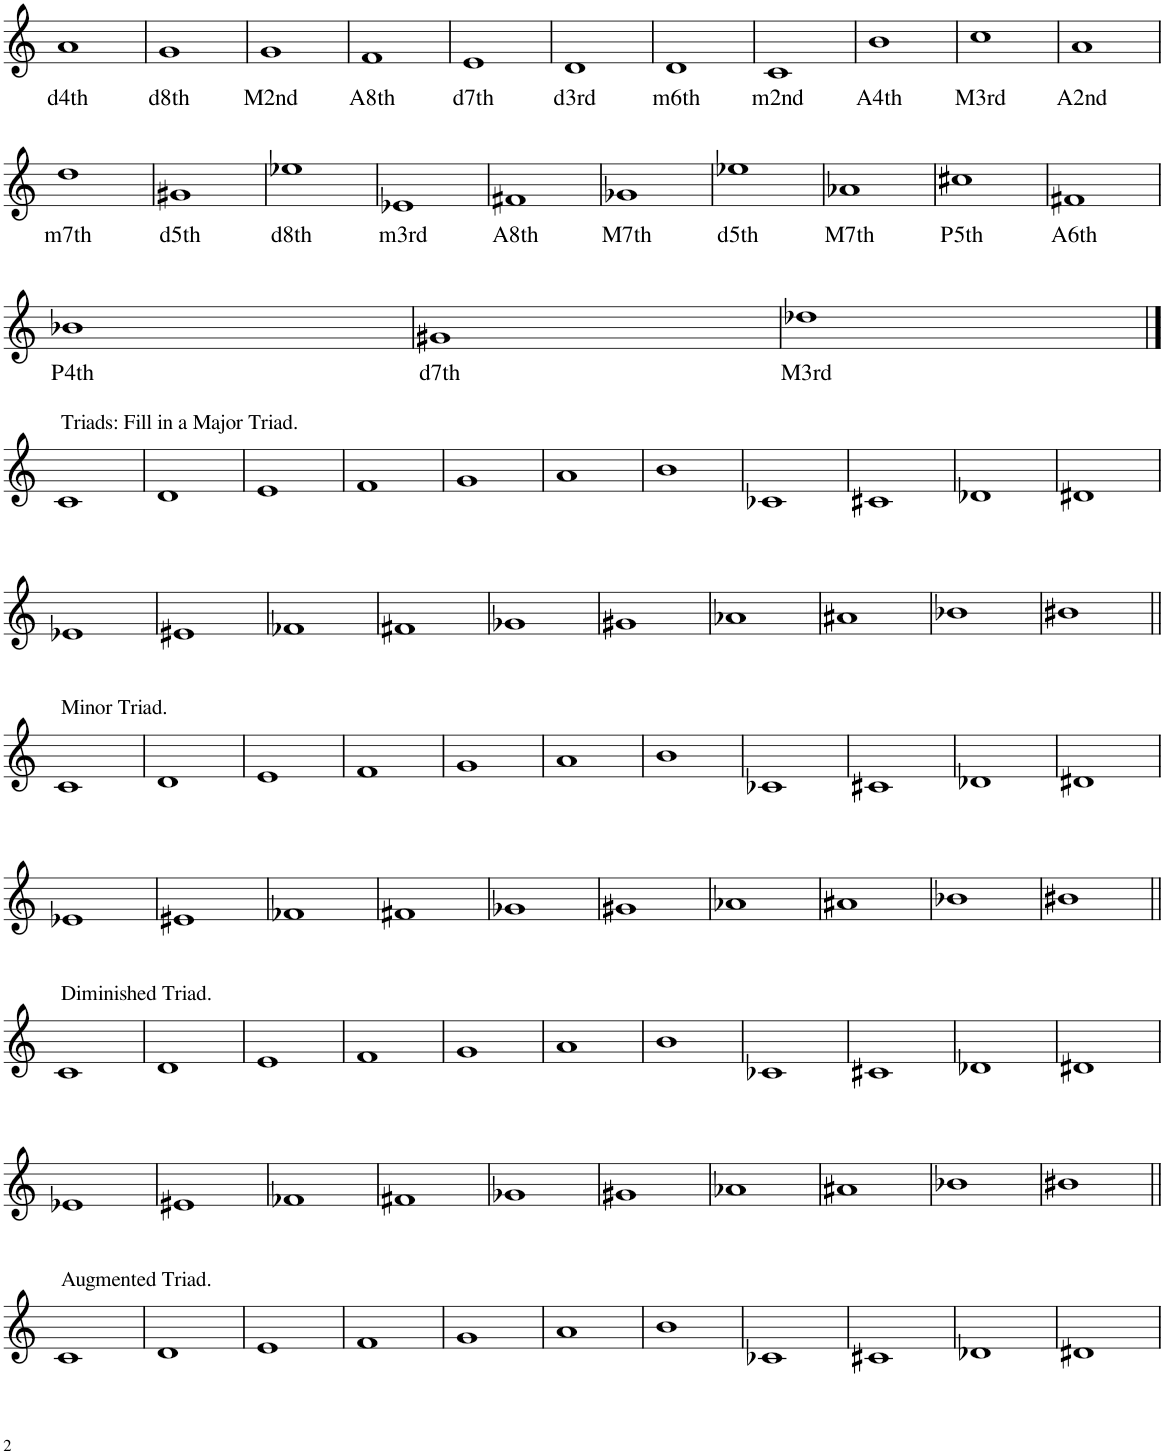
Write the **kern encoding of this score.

**kern	**text
*part1	*part1
*staff1	*staff1
*I"Voice	*
!!LO:PB:g=z
*clefG2	*
*k[]	*
*M4/4	*
=106	=106
!	!LO:LY:b
1a	d4th
=107	=107
!	!LO:LY:b
1g	d8th
=108	=108
!	!LO:LY:b
1g	M2nd
=109	=109
!	!LO:LY:b
1f	A8th
=110	=110
!	!LO:LY:b
1e	d7th
=111	=111
!	!LO:LY:b
1d	d3rd
=112	=112
!	!LO:LY:b
1d	m6th
=113	=113
!	!LO:LY:b
1c	m2nd
=114	=114
!	!LO:LY:b
1b	A4th
=115	=115
!	!LO:LY:b
1cc	M3rd
=116	=116
!	!LO:LY:b
1a	A2nd
!!LO:LB:g=z
=117	=117
!	!LO:LY:b
1dd	m7th
=118	=118
!	!LO:LY:b
1g#X	d5th
=119	=119
!	!LO:LY:b
1ee-X	d8th
=120	=120
!	!LO:LY:b
1e-X	m3rd
=121	=121
!	!LO:LY:b
1f#X	A8th
=122	=122
!	!LO:LY:b
1g-X	M7th
=123	=123
!	!LO:LY:b
1ee-X	d5th
=124	=124
!	!LO:LY:b
1a-X	M7th
=125	=125
!	!LO:LY:b
1cc#X	P5th
=126	=126
!	!LO:LY:b
1f#X	A6th
!!LO:LB:g=z
=127	=127
!	!LO:LY:b
1b-X	P4th
=128	=128
!	!LO:LY:b
1g#X	d7th
=129	=129
!	!LO:LY:b
1dd-X	M3rd
!!LO:LB:g=z
==130	==130
!LO:TX:a:t=Triads&colon; Fill in a Major Triad.	!
1c	.
=131	=131
1d	.
=132	=132
1e	.
=133	=133
1f	.
=134	=134
1g	.
=135	=135
1a	.
=136	=136
1b	.
=137	=137
1c-X	.
=138	=138
1c#X	.
=139	=139
1d-X	.
=140	=140
1d#X	.
!!LO:LB:g=z
=141	=141
1e-X	.
=142	=142
1e#X	.
=143	=143
1f-X	.
=144	=144
1f#X	.
=145	=145
1g-X	.
=146	=146
1g#X	.
=147	=147
1a-X	.
=148	=148
1a#X	.
=149	=149
1b-X	.
=150	=150
1b#X	.
!!LO:LB:g=z
=151||	=151||
!LO:TX:a:t=Minor Triad.	!
1c	.
=152	=152
1d	.
=153	=153
1e	.
=154	=154
1f	.
=155	=155
1g	.
=156	=156
1a	.
=157	=157
1b	.
=158	=158
1c-X	.
=159	=159
1c#X	.
=160	=160
1d-X	.
=161	=161
1d#X	.
!!LO:LB:g=z
=162	=162
1e-X	.
=163	=163
1e#X	.
=164	=164
1f-X	.
=165	=165
1f#X	.
=166	=166
1g-X	.
=167	=167
1g#X	.
=168	=168
1a-X	.
=169	=169
1a#X	.
=170	=170
1b-X	.
=171	=171
1b#X	.
!!LO:LB:g=z
=172||	=172||
!LO:TX:a:t=Diminished Triad.	!
1c	.
=173	=173
1d	.
=174	=174
1e	.
=175	=175
1f	.
=176	=176
1g	.
=177	=177
1a	.
=178	=178
1b	.
=179	=179
1c-X	.
=180	=180
1c#X	.
=181	=181
1d-X	.
=182	=182
1d#X	.
!!LO:LB:g=z
=183	=183
1e-X	.
=184	=184
1e#X	.
=185	=185
1f-X	.
=186	=186
1f#X	.
=187	=187
1g-X	.
=188	=188
1g#X	.
=189	=189
1a-X	.
=190	=190
1a#X	.
=191	=191
1b-X	.
=192	=192
1b#X	.
!!LO:LB:g=z
=193||	=193||
!LO:TX:a:t=Augmented Triad.	!
1c	.
=194	=194
1d	.
=195	=195
1e	.
=196	=196
1f	.
=197	=197
1g	.
=198	=198
1a	.
=199	=199
1b	.
=200	=200
1c-X	.
=201	=201
1c#X	.
=202	=202
1d-X	.
=203	=203
1d#X	.
=	=
*-	*-
